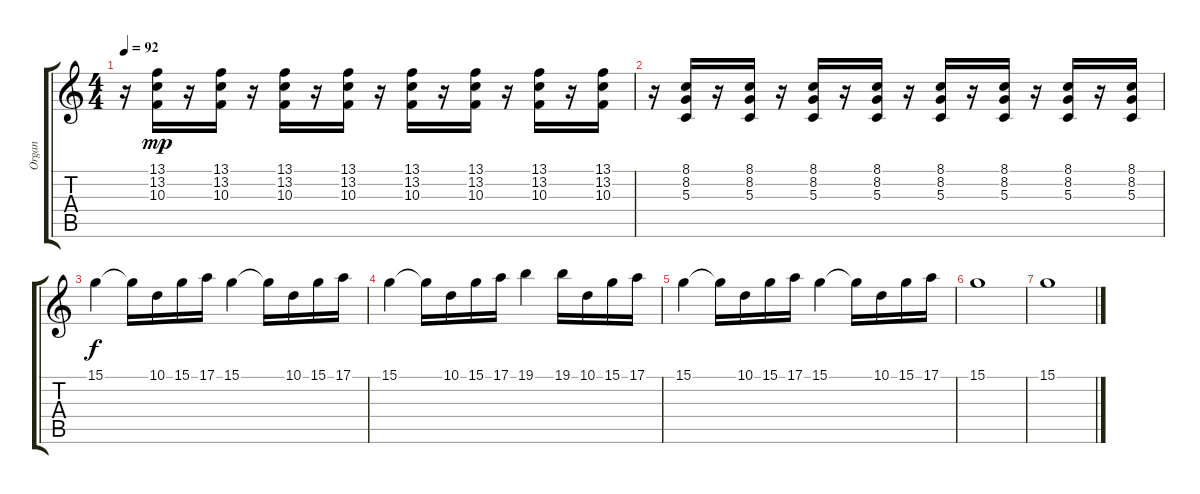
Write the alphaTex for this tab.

\track ("Organ" "Organ") {instrument rockorgan}
\staff {score tabs}
\tuning (E4 B3 G3 D3 A2 E2) {hide}
\ts (4 4)
\tempo 92
\clef g2
\ks c
r.16{dy mp} (13.1 13.2 10.3).16 r.16 (13.1 13.2 10.3).16 r.16 (13.1 13.2 10.3).16 r.16 (13.1 13.2 10.3).16 r.16 (13.1 13.2 10.3).16 r.16 (13.1 13.2 10.3).16 r.16 (13.1 13.2 10.3).16 r.16 (13.1 13.2 10.3).16 |
r.16 (8.1 8.2 5.3).16 r.16 (8.1 8.2 5.3).16 r.16 (8.1 8.2 5.3).16 r.16 (8.1 8.2 5.3).16 r.16 (8.1 8.2 5.3).16 r.16 (8.1 8.2 5.3).16 r.16 (8.1 8.2 5.3).16 r.16 (8.1 8.2 5.3).16 |
15.1.4{dy f} 15.1{t}.16 10.1.16 15.1.16 17.1.16 15.1.4 15.1{t}.16 10.1.16 15.1.16 17.1.16 |
15.1.4 15.1{t}.16 10.1.16 15.1.16 17.1.16 19.1.4 19.1.16 10.1.16 15.1.16 17.1.16 |
15.1.4 15.1{t}.16 10.1.16 15.1.16 17.1.16 15.1.4 15.1{t}.16 10.1.16 15.1.16 17.1.16 |
15.1.1 |
15.1.1
